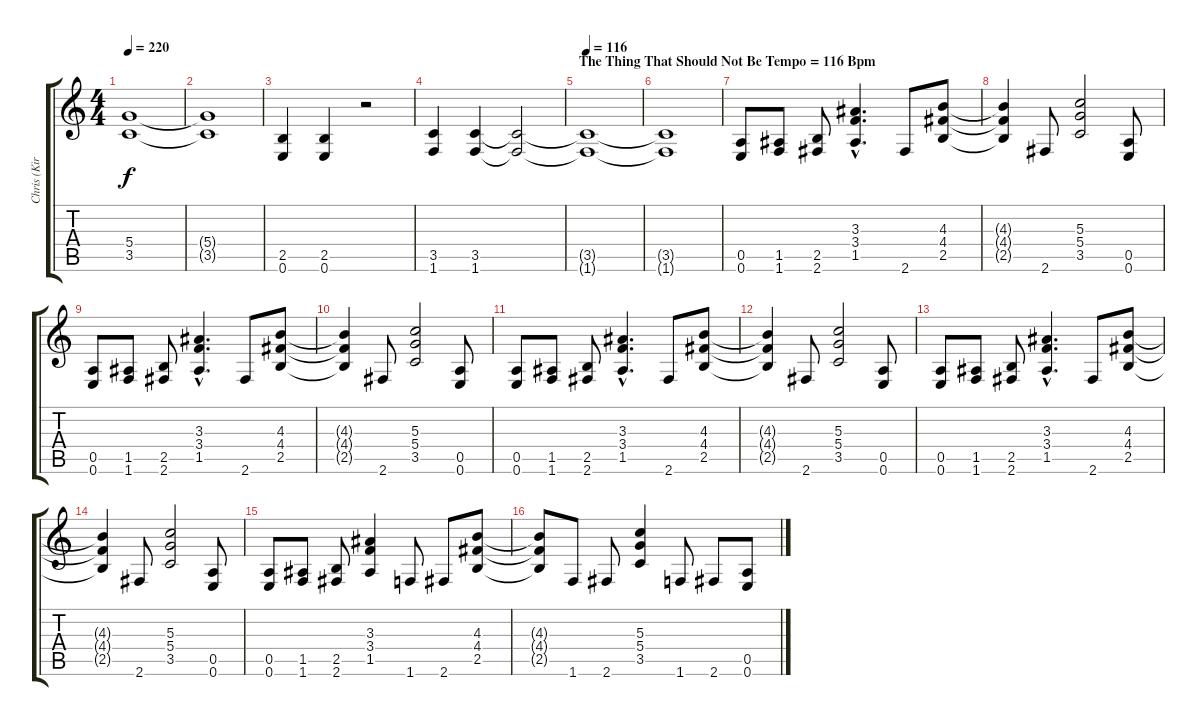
\track ("Chris (Kirks Guitar's)" "Chris (Kir") {instrument overdrivenguitar}
\staff {score tabs}
\tuning (E4 B3 G3 D3 A2 E2) {hide}
\ts (4 4)
\tempo 220
\clef g2
\ks c
(5.4 3.5).1{dy f} |
(5.4{t} 3.5{t}).1 |
(2.5 0.6).4 (2.5 0.6).4 r.2 |
(3.5 1.6).4 (3.5 1.6).4 (3.5{t} 1.6{t}).2 |
\section ("" "The Thing That Should Not Be Tempo = 116 Bpm")
\tempo 116
(3.5{t} 1.6{t}).1 |
(3.5{t} 1.6{t}).1 |
(0.5 0.6).8 (1.5 1.6).8 (2.5 2.6).8 (3.3{hac} 3.4{hac} 1.5{hac}).4{d} 2.6.8 (4.3 4.4 2.5).8 |
(4.3{t} 4.4{t} 2.5{t}).4 2.6.8 (5.3 5.4 3.5).2 (0.5 0.6).8 |
(0.5 0.6).8 (1.5 1.6).8 (2.5 2.6).8 (3.3{hac} 3.4{hac} 1.5{hac}).4{d} 2.6.8 (4.3 4.4 2.5).8 |
(4.3{t} 4.4{t} 2.5{t}).4 2.6.8 (5.3 5.4 3.5).2 (0.5 0.6).8 |
(0.5 0.6).8 (1.5 1.6).8 (2.5 2.6).8 (3.3{hac} 3.4{hac} 1.5{hac}).4{d} 2.6.8 (4.3 4.4 2.5).8 |
(4.3{t} 4.4{t} 2.5{t}).4 2.6.8 (5.3 5.4 3.5).2 (0.5 0.6).8 |
(0.5 0.6).8 (1.5 1.6).8 (2.5 2.6).8 (3.3{hac} 3.4{hac} 1.5{hac}).4{d} 2.6.8 (4.3 4.4 2.5).8 |
(4.3{t} 4.4{t} 2.5{t}).4 2.6.8 (5.3 5.4 3.5).2 (0.5 0.6).8 |
(0.5 0.6).8 (1.5 1.6).8 (2.5 2.6).8 (3.3 3.4 1.5).4 1.6.8 2.6.8 (4.3 4.4 2.5).8 |
(4.3{t} 4.4{t} 2.5{t}).8 1.6.8 2.6.8 (5.3 5.4 3.5).4 1.6.8 2.6.8 (0.5 0.6).8
